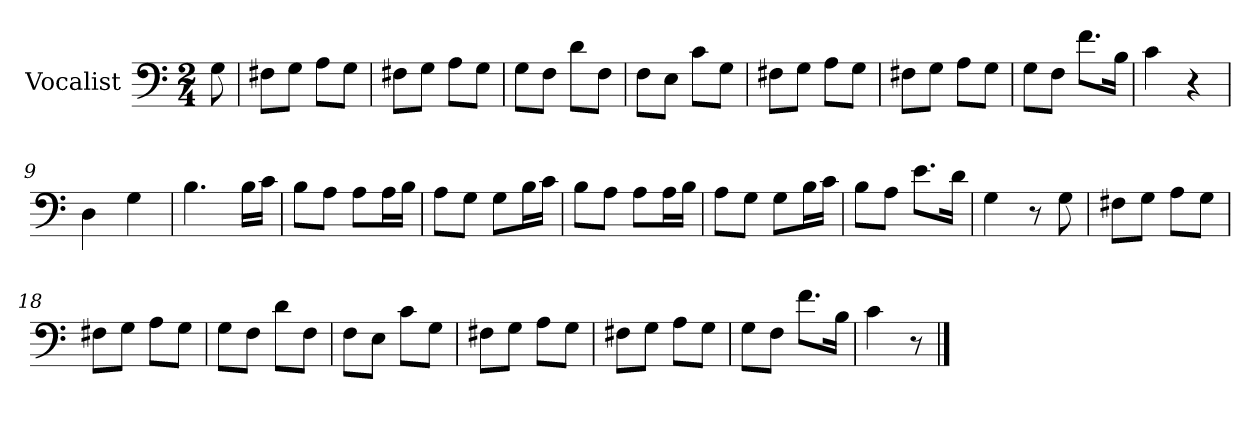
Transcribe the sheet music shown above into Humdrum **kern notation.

**kern
*part1
*staff1
*I"Vocalist
*k[]
*C:
*M2/4
=
8G
=1
8F#XL
8GJ
8AL
8GJ
=2
8F#XL
8GJ
8AL
8GJ
=3
8GL
8FJ
8dL
8FJ
=4
8FL
8EJ
8cL
8GJ
=5
8F#XL
8GJ
8AL
8GJ
=6
8F#XL
8GJ
8AL
8GJ
=7
8GL
8FJ
8.fL
16BJk
=8
4c
4r
=9
4D
4G
=10
4.B
16BLL
16cJJ
=11
8BL
8AJ
8AL
16AL
16BJJ
=12
8AL
8GJ
8GL
16BL
16cJJ
=13
8BL
8AJ
8AL
16AL
16BJJ
=14
8AL
8GJ
8GL
16BL
16cJJ
=15
8BL
8AJ
8.eL
16dJk
=16
4G
8r
8G
=17
8F#XL
8GJ
8AL
8GJ
=18
8F#XL
8GJ
8AL
8GJ
=19
8GL
8FJ
8dL
8FJ
=20
8FL
8EJ
8cL
8GJ
=21
8F#XL
8GJ
8AL
8GJ
=22
8F#XL
8GJ
8AL
8GJ
=23
8GL
8FJ
8.fL
16BJk
=24
4c
8r
==
*-
